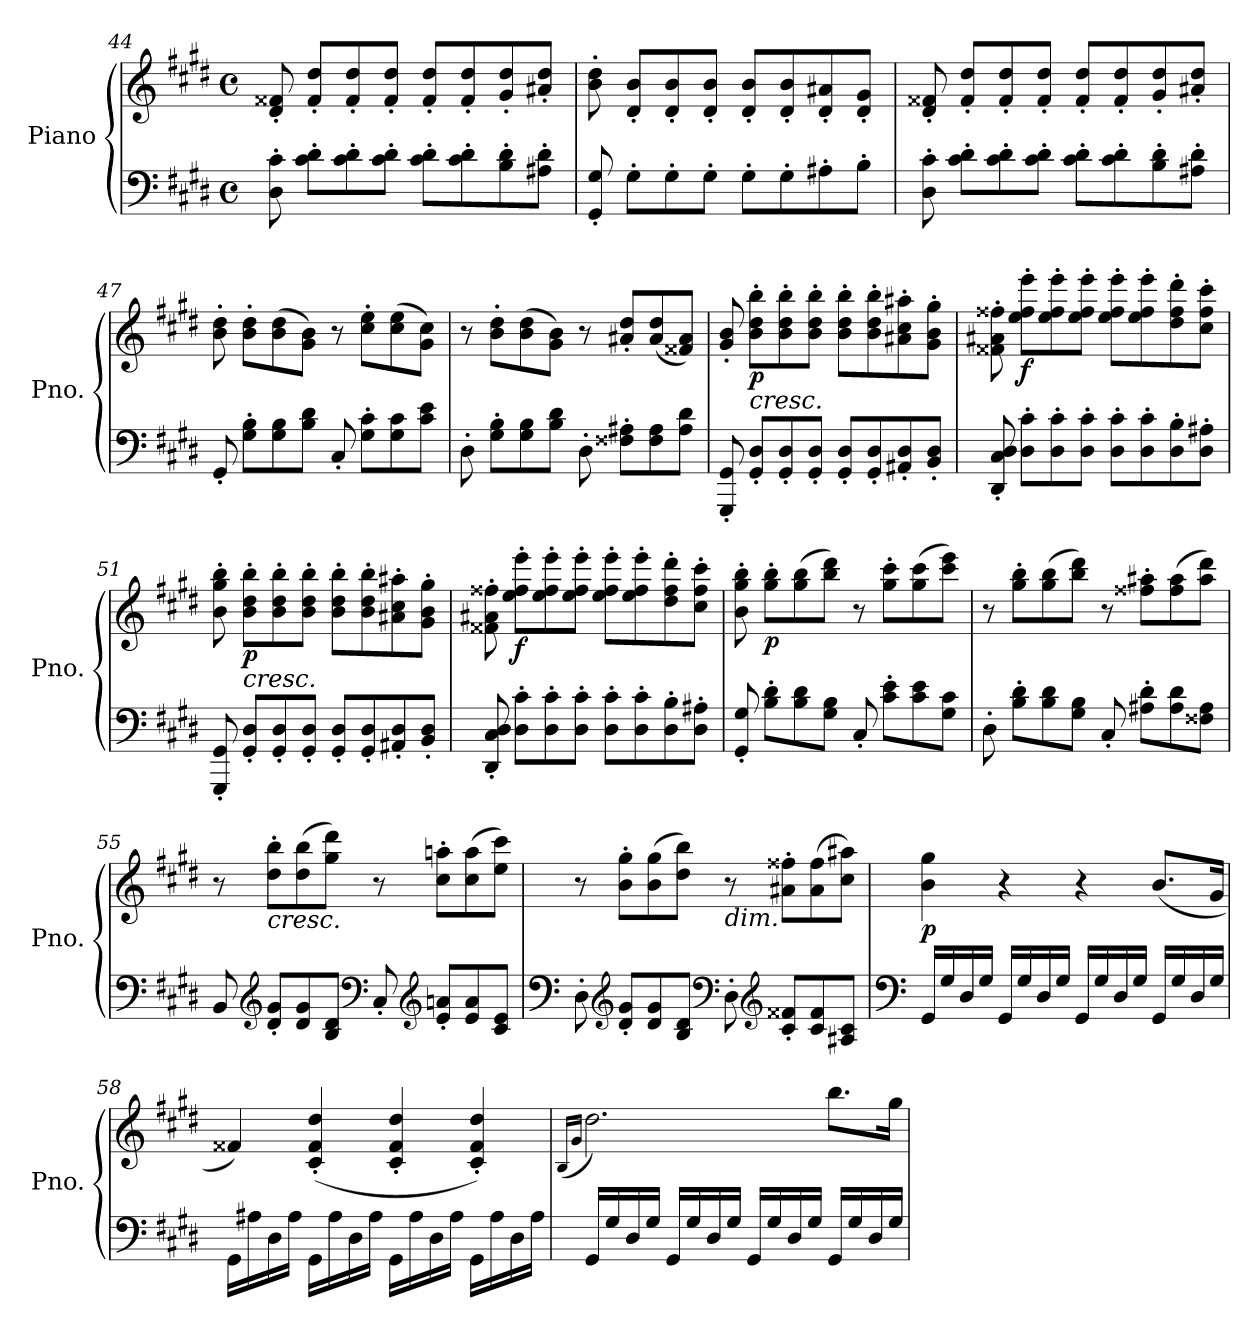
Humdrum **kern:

**kern	**kern	**dynam
*part1	*part1	*part1
*staff2	*staff1	*staff1/2
*I"Piano	*	*
*I'Pno.	*	*
*clefF4	*clefG2	*
*k[f#c#g#d#]	*k[f#c#g#d#]	*
*M4/4	*M4/4	*
*met(c)	*met(c)	*
=44	=44	=44
8D#\' 8c#\'	8d#/' 8f##X/'	.
8c#\' 8d#\'L	8f##/' 8dd#/'L	.
8c#\' 8d#\'	8f##/' 8dd#/'	.
8c#\' 8d#\'J	8f##/' 8dd#/'J	.
8c#\' 8d#\'L	8f##/' 8dd#/'L	.
8c#\' 8d#\'	8f##/' 8dd#/'	.
8B\' 8d#\'	8g#/' 8dd#/'	.
8A#X\' 8d#\'J	8a#X/' 8dd#/'J	.
!!LO:LB:g=z
=45	=45	=45
8GG#/' 8G#/'	8b\' 8dd#\'	.
8G#'\L	8d#/' 8b/'L	.
8G#'\	8d#/' 8b/'	.
8G#'\J	8d#/' 8b/'J	.
8G#'\L	8d#/' 8b/'L	.
8G#'\	8d#/' 8b/'	.
8A#X'\	8d#/' 8a#X/'	.
8B'\J	8d#/' 8g#/'J	.
=46	=46	=46
8D#\' 8c#\'	8d#/' 8f##X/'	.
8c#\' 8d#\'L	8f##/' 8dd#/'L	.
8c#\' 8d#\'	8f##/' 8dd#/'	.
8c#\' 8d#\'J	8f##/' 8dd#/'J	.
8c#\' 8d#\'L	8f##/' 8dd#/'L	.
8c#\' 8d#\'	8f##/' 8dd#/'	.
8B\' 8d#\'	8g#/' 8dd#/'	.
8A#X\' 8d#\'J	8a#X/' 8dd#/'J	.
=47	=47	=47
8GG#'/	8b\' 8dd#\'	.
8G#\' 8B\'L	8b\' 8dd#\'L	.
8G#\ 8B\	(>8b\ 8dd#\	.
8B\ 8d#\J	8g#\ 8b\J)	.
8C#'/	8r	.
8G#\' 8c#\'L	8cc#\' 8ee\'L	.
8G#\ 8c#\	(>8cc#\ 8ee\	.
8c#\ 8e\J	8g#\ 8cc#\J)	.
=48	=48	=48
8D#'\	8r	.
8G#\' 8B\'L	8b\' 8dd#\'L	.
8G#\ 8B\	(>8b\ 8dd#\	.
8B\ 8d#\J	8g#\ 8b\J)	.
8D#'\	8r	.
8F##X\' 8A#X\'L	8a#X/' 8dd#/'L	.
8F##\ 8A#\	(<8a#/ 8dd#/	.
8A#\ 8d#\J	8f##X/ 8a#/J)	.
!!LO:LB:g=z
=49	=49	=49
8GGG#/' 8GG#/'	8g#/' 8b/'	.
!	!LO:TX:b:i:t=cresc.	!
!	!	!LO:DY:b
8GG#/' 8D#/'L	8b\' 8dd#\' 8bb\'L	p
8GG#/' 8D#/'	8b\' 8dd#\' 8bb\'	.
8GG#/' 8D#/'J	8b\' 8dd#\' 8bb\'J	.
8GG#/' 8D#/'L	8b\' 8dd#\' 8bb\'L	.
8GG#/' 8D#/'	8b\' 8dd#\' 8bb\'	.
8AA#X/' 8D#/'	8a#X\' 8cc#\' 8aa#X\'	.
8BB/' 8D#/'J	8g#\' 8b\' 8gg#\'J	.
=50	=50	=50
8DD#/' 8C#/' 8D#/'	8f##X\' 8a#X\' 8ff##X\'	.
!	!	!LO:DY:b
8D#\' 8c#\'L	8ee\' 8ff##\' 8eee\'L	f
8D#\' 8c#\'	8ee\' 8ff##\' 8eee\'	.
8D#\' 8c#\'J	8ee\' 8ff##\' 8eee\'J	.
8D#\' 8c#\'L	8ee\' 8ff##\' 8eee\'L	.
8D#\' 8c#\'	8ee\' 8ff##\' 8eee\'	.
8D#\' 8B\'	8dd#\' 8ff##\' 8ddd#\'	.
8D#\' 8A#X\'J	8cc#\' 8ff##\' 8ccc#\'J	.
=51	=51	=51
8GGG#/' 8GG#/'	8b\' 8gg#\' 8bb\'	.
!	!LO:TX:b:i:t=cresc.	!
!	!	!LO:DY:b
8GG#/' 8D#/'L	8b\' 8dd#\' 8bb\'L	p
8GG#/' 8D#/'	8b\' 8dd#\' 8bb\'	.
8GG#/' 8D#/'J	8b\' 8dd#\' 8bb\'J	.
8GG#/' 8D#/'L	8b\' 8dd#\' 8bb\'L	.
8GG#/' 8D#/'	8b\' 8dd#\' 8bb\'	.
8AA#X/' 8D#/'	8a#X\' 8cc#\' 8aa#X\'	.
8BB/' 8D#/'J	8g#\' 8b\' 8gg#\'J	.
=52	=52	=52
8DD#/' 8C#/' 8D#/'	8f##X\' 8a#X\' 8ff##X\'	.
!	!	!LO:DY:b
8D#\' 8c#\'L	8ee\' 8ff##\' 8eee\'L	f
8D#\' 8c#\'	8ee\' 8ff##\' 8eee\'	.
8D#\' 8c#\'J	8ee\' 8ff##\' 8eee\'J	.
8D#\' 8c#\'L	8ee\' 8ff##\' 8eee\'L	.
8D#\' 8c#\'	8ee\' 8ff##\' 8eee\'	.
8D#\' 8B\'	8dd#\' 8ff##\' 8ddd#\'	.
8D#\' 8A#X\'J	8cc#\' 8ff##\' 8ccc#\'J	.
!!LO:LB:g=z
=53	=53	=53
8GG#/' 8G#/'	8b\' 8gg#\' 8bb\'	.
!	!	!LO:DY:b
8B\' 8d#\'L	8gg#\' 8bb\'L	p
8B\ 8d#\	(>8gg#\ 8bb\	.
8G#\ 8B\J	8bb\ 8ddd#\J)	.
8C#'/	8r	.
8c#\' 8e\'L	8gg#\' 8ccc#\'L	.
8c#\ 8e\	(>8gg#\ 8ccc#\	.
8G#\ 8c#\J	8ccc#\ 8eee\J)	.
=54	=54	=54
8D#'\	8r	.
8B\' 8d#\'L	8gg#\' 8bb\'L	.
8B\ 8d#\	(>8gg#\ 8bb\	.
8G#\ 8B\J	8bb\ 8ddd#\J)	.
8C#'/	8r	.
8A#X\' 8d#\'L	8ff##X\' 8aa#X\'L	.
8A#\ 8d#\	(>8ff##\ 8aa#\	.
8F##X\ 8A#\J	8aa#\ 8ddd#\J)	.
=55	=55	=55
8BB/	8r	.
*clefG2	*	*
!	!LO:TX:b:i:t=cresc.	!
8d#/' 8g#/'L	8dd#\' 8bb\'L	.
8d#/ 8g#/	(>8dd#\ 8bb\	.
8B/ 8d#/J	8gg#\ 8ddd#\J)	.
*clefF4	*	*
8C#'/	8r	.
*clefG2	*	*
8e/' 8an/'L	8cc#\' 8aan\'L	.
8e/ 8a/	(>8cc#\ 8aa\	.
8c#/ 8e/J	8ee\ 8ccc#\J)	.
=56	=56	=56
*clefF4	*	*
8D#'\	8r	.
*clefG2	*	*
8d#/' 8g#/'L	8b\' 8gg#\'L	.
8d#/ 8g#/	(>8b\ 8gg#\	.
8B/ 8d#/J	8dd#\ 8bb\J)	.
*clefF4	*	*
!	!LO:TX:b:i:t=dim.	!
8D#'\	8r	.
*clefG2	*	*
8c#/' 8f##X/'L	8a#X\' 8ff##X\'L	.
8c#/ 8f##/	(>8a#\ 8ff##\	.
8A#X/ 8c#/J	8cc#\ 8aa#X\J)	.
!!LO:PB:g=z
=57	=57	=57
*clefF4	*	*
!	!	!LO:DY:b
16GG#/LL	4b\ 4gg#\	p
16G#/	.	.
16D#/	.	.
16G#/JJ	.	.
16GG#/LL	4r	.
16G#/	.	.
16D#/	.	.
16G#/JJ	.	.
16GG#/LL	4r	.
16G#/	.	.
16D#/	.	.
16G#/JJ	.	.
16GG#/LL	(<8.b/L	.
16G#/	.	.
16D#/	.	.
16G#/JJ	16g#/Jk	.
=58	=58	=58
16GG#\LL	4f##X/)	.
16A#X\	.	.
16D#\	.	.
16A#\JJ	.	.
16GG#\LL	(<4c#/' 4f##/' 4dd#/'	.
16A#\	.	.
16D#\	.	.
16A#\JJ	.	.
16GG#\LL	4c#/' 4f##/' 4dd#/'	.
16A#\	.	.
16D#\	.	.
16A#\JJ	.	.
16GG#\LL	4c#/' 4f##/' 4dd#/')	.
16A#\	.	.
16D#\	.	.
16A#\JJ	.	.
=59	=59	=59
.	(<16qB/LL	.
.	16qg#/JJ	.
16GG#/LL	2.dd#\)	.
16G#/	.	.
16D#/	.	.
16G#/JJ	.	.
16GG#/LL	.	.
16G#/	.	.
16D#/	.	.
16G#/JJ	.	.
16GG#/LL	.	.
16G#/	.	.
16D#/	.	.
16G#/JJ	.	.
16GG#/LL	8.bb\L	.
16G#/	.	.
16D#/	.	.
16G#/JJ	16gg#\Jk	.
=	=	=
*-	*-	*-
